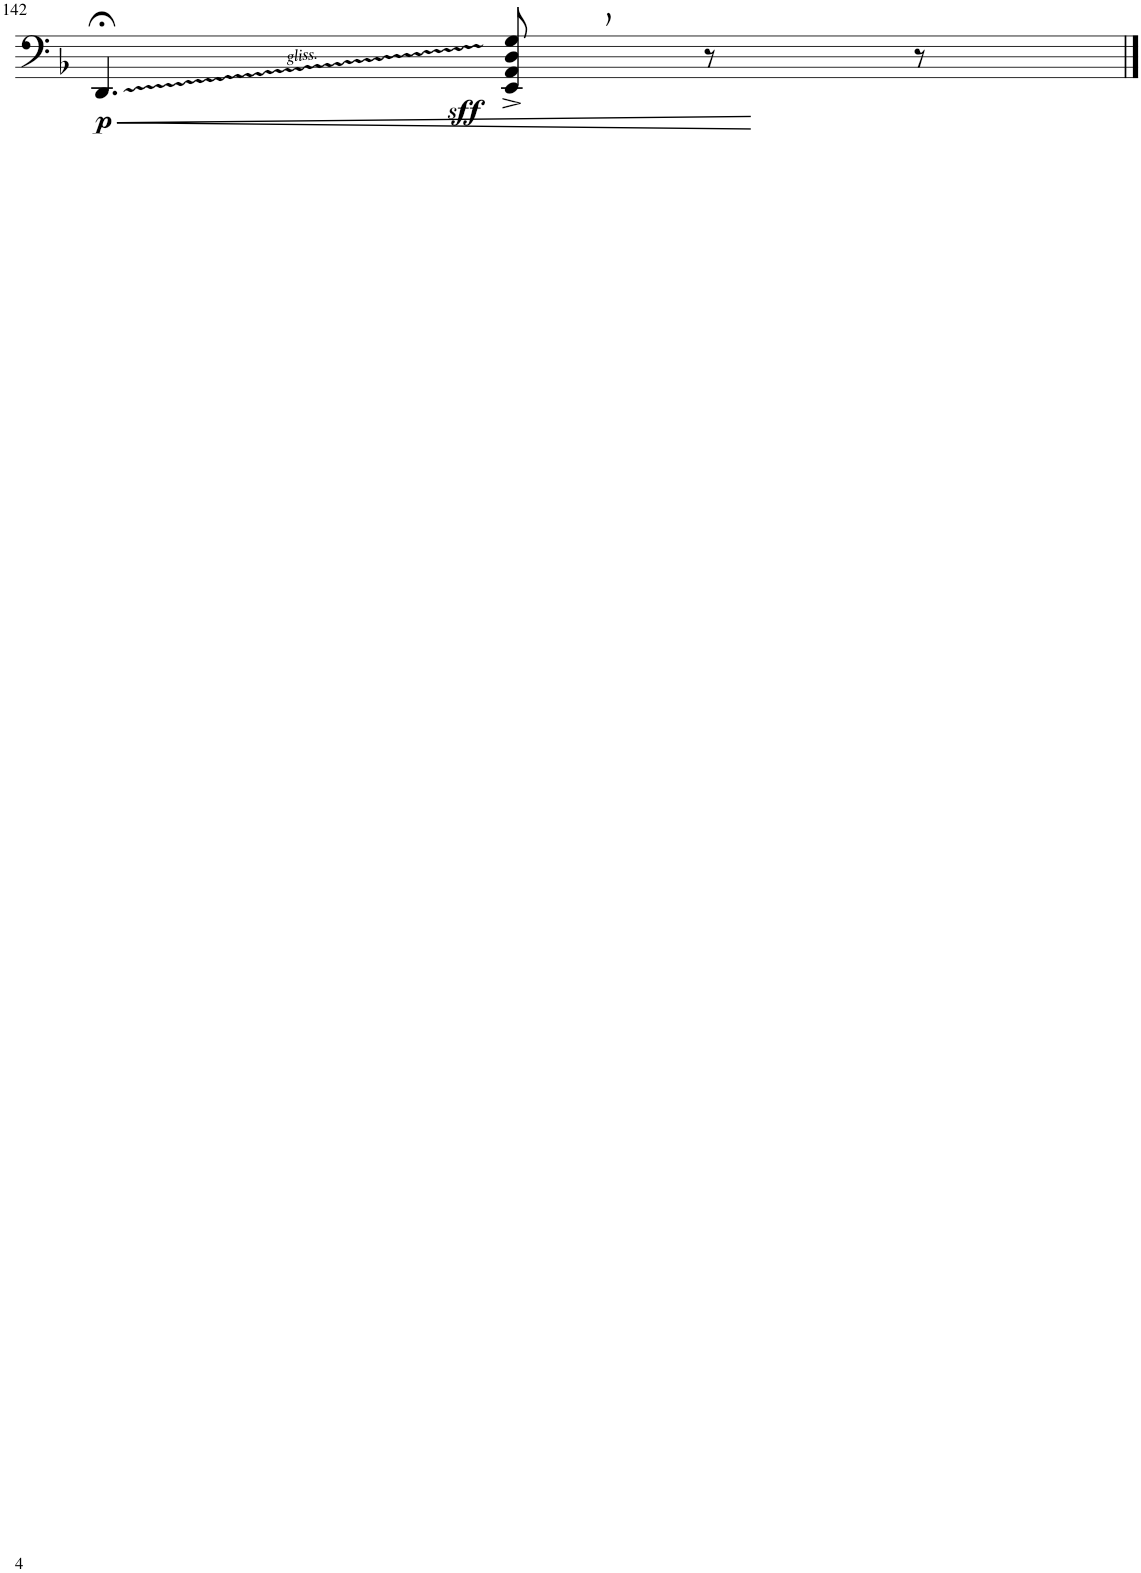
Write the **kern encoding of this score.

**kern	**dynam
*part1	*part1
*staff1	*staff1
*I"Piano	*
*I'Pno.	*
!!LO:PB:g=z
*clefF4	*
*k[b-]	*
*M6/8	*
=142	=142
!	!LO:HP:b
!	!LO:DY:n=1:b
4.DD;</	< p
!	!LO:DY:n=2:b
8EE/^, 8AA/^, 8D/^, 8G/^,	other-dynamics
8r	.
8r	.
.	[
==	==
*-	*-
